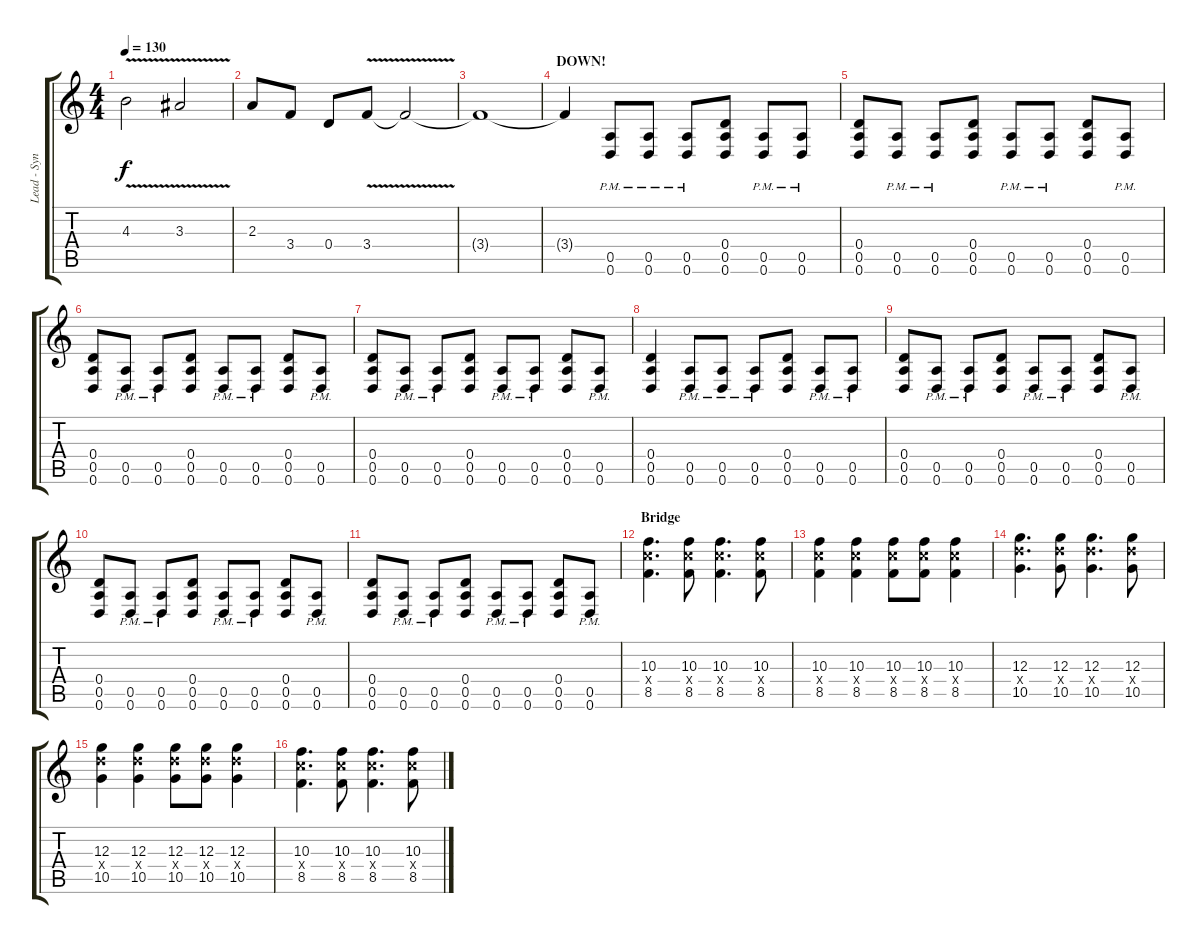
\track ("Lead - Synyster Gates" "Lead - Syn") {instrument distortionguitar}
\staff {score tabs}
\tuning (E4 B3 G3 D3 A2 D2) {hide}
\ts (4 4)
\tempo 130
\clef g2
\ks c
4.3{v}.2{dy f} 3.3{v}.2 |
2.3.8 3.4.8 0.4.8 3.4{v}.8 3.4{t}.2 |
3.4{t}.1 |
\section ("" "DOWN!")
3.4{t}.4 (0.5{pm} 0.6{pm}).8 (0.5{pm} 0.6{pm}).8 (0.5{pm} 0.6{pm}).8 (0.4 0.5 0.6).8 (0.5{pm} 0.6{pm}).8 (0.5{pm} 0.6{pm}).8 |
(0.4 0.5 0.6).8 (0.5{pm} 0.6{pm}).8 (0.5{pm} 0.6{pm}).8 (0.4 0.5 0.6).8 (0.5{pm} 0.6{pm}).8 (0.5{pm} 0.6{pm}).8 (0.4 0.5 0.6).8 (0.5{pm} 0.6{pm}).8 |
(0.4 0.5 0.6).8 (0.5{pm} 0.6{pm}).8 (0.5{pm} 0.6{pm}).8 (0.4 0.5 0.6).8 (0.5{pm} 0.6{pm}).8 (0.5{pm} 0.6{pm}).8 (0.4 0.5 0.6).8 (0.5{pm} 0.6{pm}).8 |
(0.4 0.5 0.6).8 (0.5{pm} 0.6{pm}).8 (0.5{pm} 0.6{pm}).8 (0.4 0.5 0.6).8 (0.5{pm} 0.6{pm}).8 (0.5{pm} 0.6{pm}).8 (0.4 0.5 0.6).8 (0.5{pm} 0.6{pm}).8 |
(0.4 0.5 0.6).4 (0.5{pm} 0.6{pm}).8 (0.5{pm} 0.6{pm}).8 (0.5{pm} 0.6{pm}).8 (0.4 0.5 0.6).8 (0.5{pm} 0.6{pm}).8 (0.5{pm} 0.6{pm}).8 |
(0.4 0.5 0.6).8 (0.5{pm} 0.6{pm}).8 (0.5{pm} 0.6{pm}).8 (0.4 0.5 0.6).8 (0.5{pm} 0.6{pm}).8 (0.5{pm} 0.6{pm}).8 (0.4 0.5 0.6).8 (0.5{pm} 0.6{pm}).8 |
(0.4 0.5 0.6).8 (0.5{pm} 0.6{pm}).8 (0.5{pm} 0.6{pm}).8 (0.4 0.5 0.6).8 (0.5{pm} 0.6{pm}).8 (0.5{pm} 0.6{pm}).8 (0.4 0.5 0.6).8 (0.5{pm} 0.6{pm}).8 |
(0.4 0.5 0.6).8 (0.5{pm} 0.6{pm}).8 (0.5{pm} 0.6{pm}).8 (0.4 0.5 0.6).8 (0.5{pm} 0.6{pm}).8 (0.5{pm} 0.6{pm}).8 (0.4 0.5 0.6).8 (0.5{pm} 0.6{pm}).8 |
\section ("" "Bridge")
(10.3 10.4{x} 8.5).4{d} (10.3 10.4{x} 8.5).8 (10.3 10.4{x} 8.5).4{d} (10.3 10.4{x} 8.5).8 |
(10.3 10.4{x} 8.5).4 (10.3 10.4{x} 8.5).4 (10.3 10.4{x} 8.5).8 (10.3 10.4{x} 8.5).8 (10.3 10.4{x} 8.5).4 |
(12.3 12.4{x} 10.5).4{d} (12.3 12.4{x} 10.5).8 (12.3 12.4{x} 10.5).4{d} (12.3 12.4{x} 10.5).8 |
(12.3 12.4{x} 10.5).4 (12.3 12.4{x} 10.5).4 (12.3 12.4{x} 10.5).8 (12.3 12.4{x} 10.5).8 (12.3 12.4{x} 10.5).4 |
(10.3 10.4{x} 8.5).4{d} (10.3 10.4{x} 8.5).8 (10.3 10.4{x} 8.5).4{d} (10.3 10.4{x} 8.5).8
